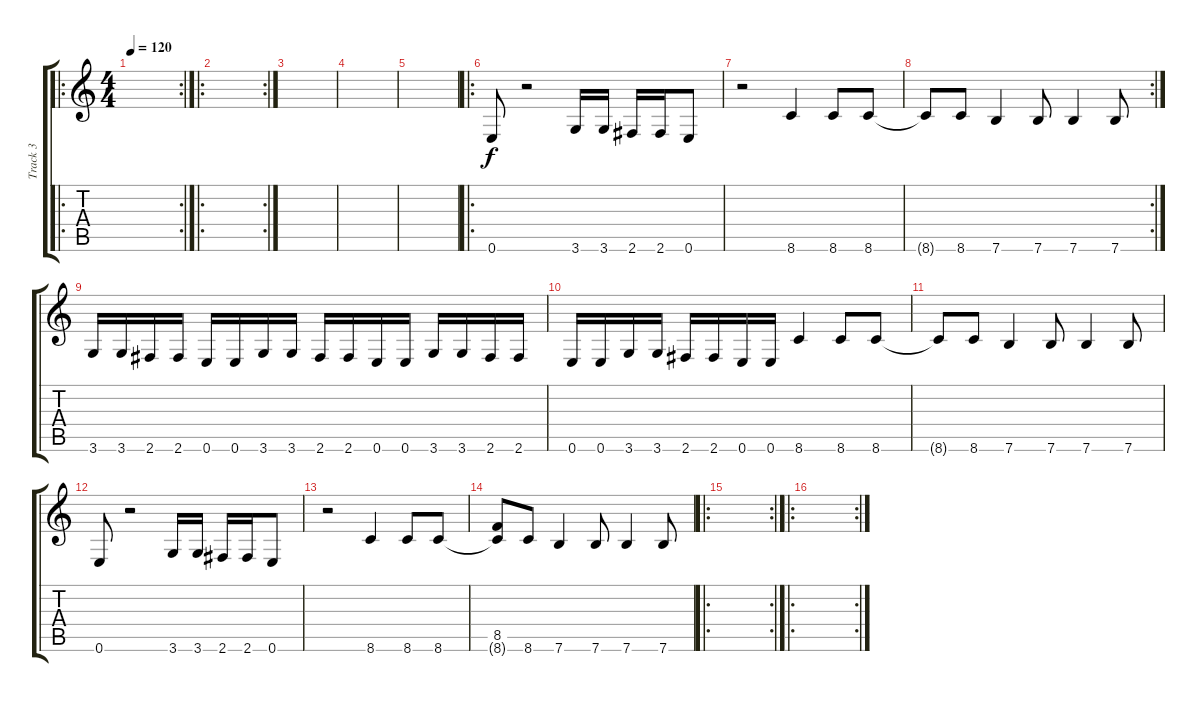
\track ("Track 3" "Track 3") {instrument electricbassfinger}
\staff {score tabs}
\tuning (E4 B3 G3 D3 A2 E2) {hide}
\ro
\rc 2
\ts (4 4)
\tempo 120
\clef g2
\ks c
|
\ro
\rc 2
|
|
|
|
\ro
0.6.8 r.2 3.6.16 3.6.16 2.6.16 2.6.16 0.6.8 |
r.2 8.6.4 8.6.8 8.6.8 |
\rc 2
8.6{t}.8 8.6.8 7.6.4 7.6.8 7.6.4 7.6.8 |
3.6.16 3.6.16 2.6.16 2.6.16 0.6.16 0.6.16 3.6.16 3.6.16 2.6.16 2.6.16 0.6.16 0.6.16 3.6.16 3.6.16 2.6.16 2.6.16 |
0.6.16 0.6.16 3.6.16 3.6.16 2.6.16 2.6.16 0.6.16 0.6.16 8.6.4 8.6.8 8.6.8 |
8.6{t}.8 8.6.8 7.6.4 7.6.8 7.6.4 7.6.8 |
0.6.8 r.2 3.6.16 3.6.16 2.6.16 2.6.16 0.6.8 |
r.2 8.6.4 8.6.8 8.6.8 |
(8.5 8.6{t}).8 8.6.8 7.6.4 7.6.8 7.6.4 7.6.8 |
\ro
\rc 2
|
\ro
\rc 2
